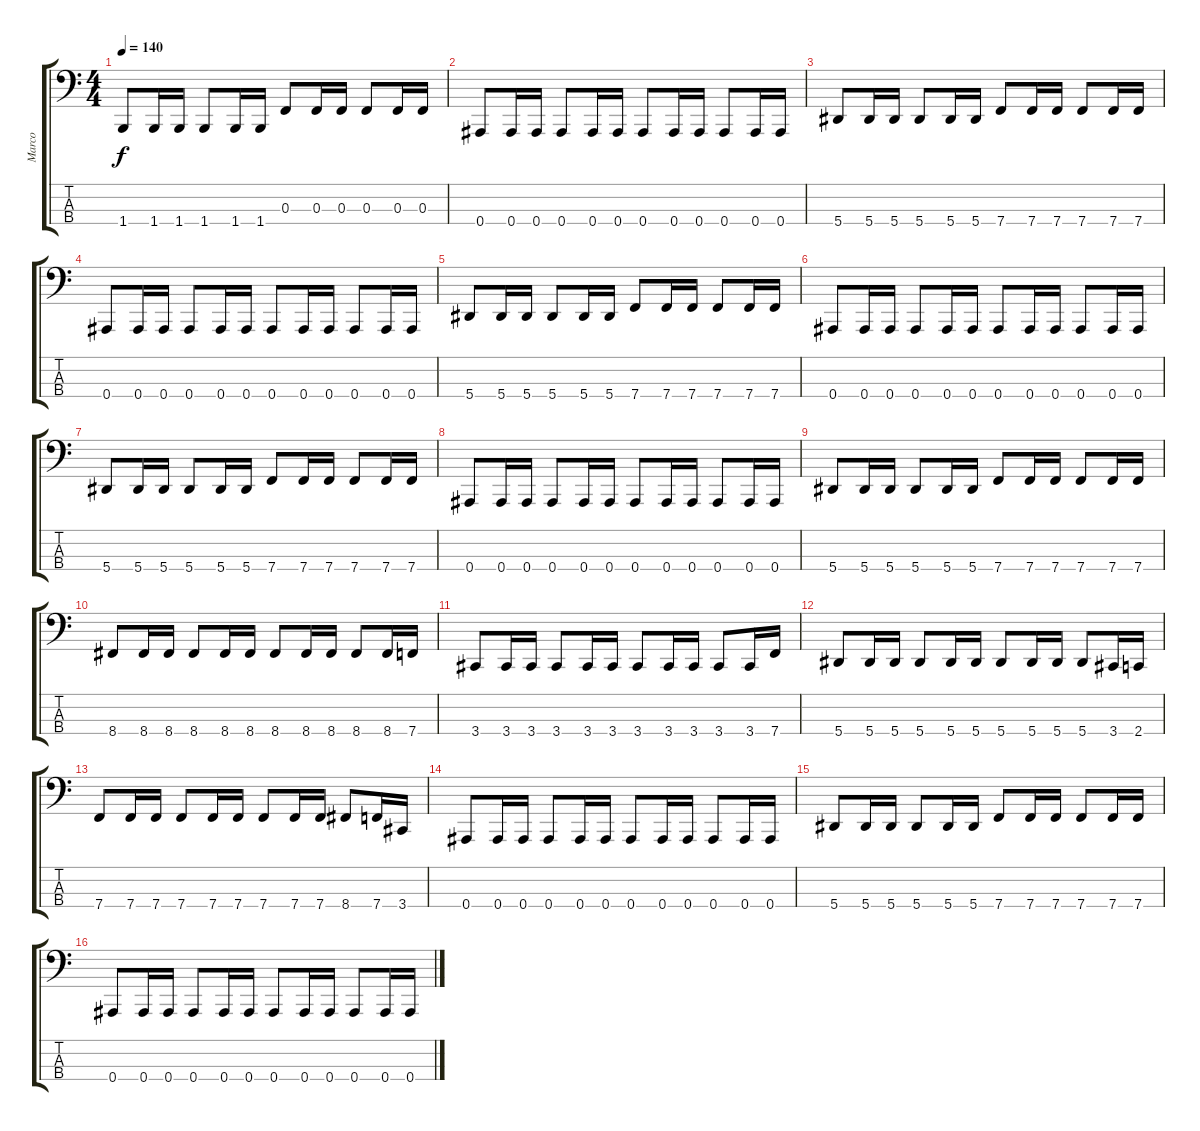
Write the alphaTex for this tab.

\track ("Marco" "Marco") {instrument electricbasspick}
\staff {score tabs}
\tuning (Eb2 Bb1 F1 Bb0) {hide}
\ts (4 4)
\tempo 140
\clef f4
\ks c
1.4.8{dy f} 1.4.16 1.4.16 1.4.8 1.4.16 1.4.16 0.3.8 0.3.16 0.3.16 0.3.8 0.3.16 0.3.16 |
0.4.8 0.4.16 0.4.16 0.4.8 0.4.16 0.4.16 0.4.8 0.4.16 0.4.16 0.4.8 0.4.16 0.4.16 |
5.4.8 5.4.16 5.4.16 5.4.8 5.4.16 5.4.16 7.4.8 7.4.16 7.4.16 7.4.8 7.4.16 7.4.16 |
0.4.8 0.4.16 0.4.16 0.4.8 0.4.16 0.4.16 0.4.8 0.4.16 0.4.16 0.4.8 0.4.16 0.4.16 |
5.4.8 5.4.16 5.4.16 5.4.8 5.4.16 5.4.16 7.4.8 7.4.16 7.4.16 7.4.8 7.4.16 7.4.16 |
0.4.8 0.4.16 0.4.16 0.4.8 0.4.16 0.4.16 0.4.8 0.4.16 0.4.16 0.4.8 0.4.16 0.4.16 |
5.4.8 5.4.16 5.4.16 5.4.8 5.4.16 5.4.16 7.4.8 7.4.16 7.4.16 7.4.8 7.4.16 7.4.16 |
0.4.8 0.4.16 0.4.16 0.4.8 0.4.16 0.4.16 0.4.8 0.4.16 0.4.16 0.4.8 0.4.16 0.4.16 |
5.4.8 5.4.16 5.4.16 5.4.8 5.4.16 5.4.16 7.4.8 7.4.16 7.4.16 7.4.8 7.4.16 7.4.16 |
8.4.8 8.4.16 8.4.16 8.4.8 8.4.16 8.4.16 8.4.8 8.4.16 8.4.16 8.4.8 8.4.16 7.4.16 |
3.4.8 3.4.16 3.4.16 3.4.8 3.4.16 3.4.16 3.4.8 3.4.16 3.4.16 3.4.8 3.4.16 7.4.16 |
5.4.8 5.4.16 5.4.16 5.4.8 5.4.16 5.4.16 5.4.8 5.4.16 5.4.16 5.4.8 3.4.16 2.4.16 |
7.4.8 7.4.16 7.4.16 7.4.8 7.4.16 7.4.16 7.4.8 7.4.16 7.4.16 8.4.8 7.4.16 3.4.16 |
0.4.8 0.4.16 0.4.16 0.4.8 0.4.16 0.4.16 0.4.8 0.4.16 0.4.16 0.4.8 0.4.16 0.4.16 |
5.4.8 5.4.16 5.4.16 5.4.8 5.4.16 5.4.16 7.4.8 7.4.16 7.4.16 7.4.8 7.4.16 7.4.16 |
0.4.8 0.4.16 0.4.16 0.4.8 0.4.16 0.4.16 0.4.8 0.4.16 0.4.16 0.4.8 0.4.16 0.4.16
